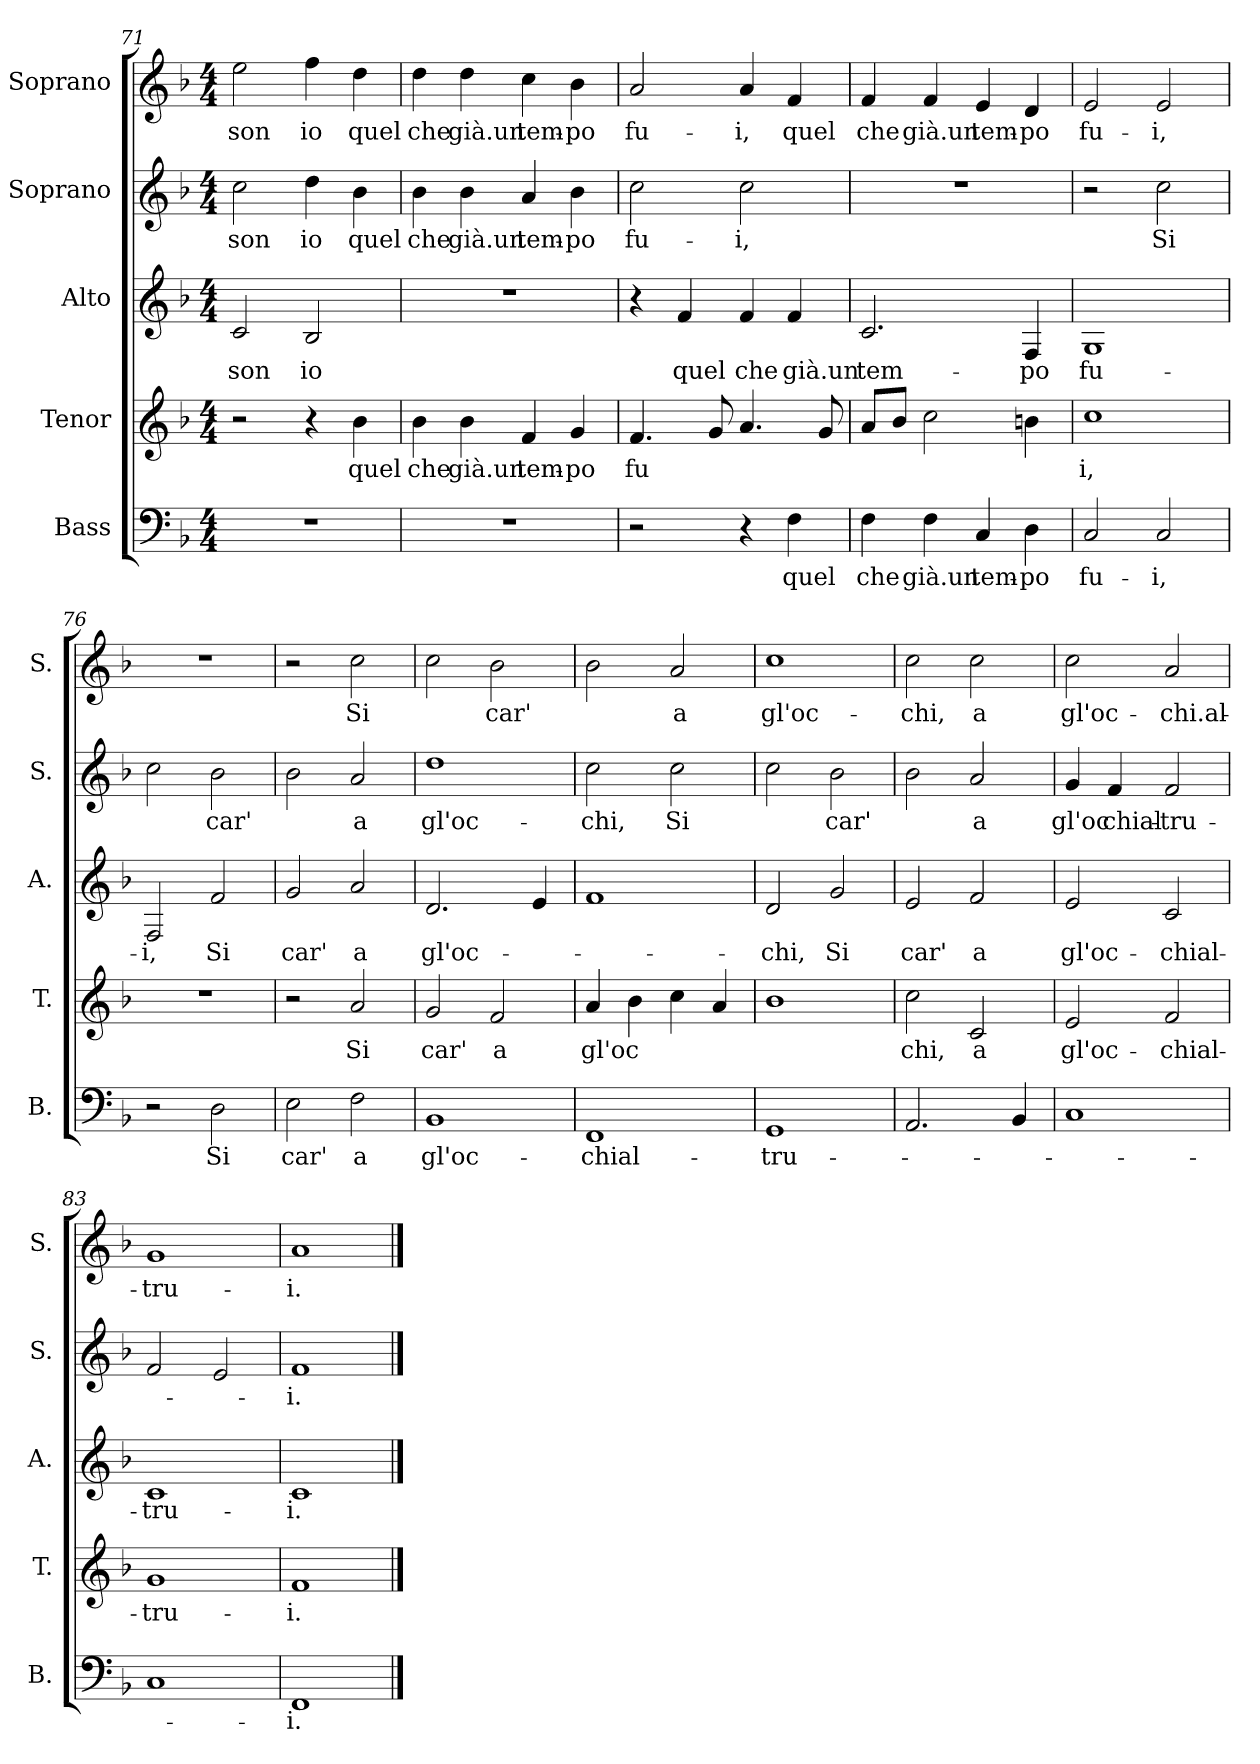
**kern	**text	**kern	**text	**kern	**text	**kern	**text	**kern	**text
*part5	*part5	*part4	*part4	*part3	*part3	*part2	*part2	*part1	*part1
*staff5	*staff5	*staff4	*staff4	*staff3	*staff3	*staff2	*staff2	*staff1	*staff1
*I"Bass	*	*I"Tenor	*	*I"Alto	*	*I"Soprano	*	*I"Soprano	*
*I'B.	*	*I'T.	*	*I'A.	*	*I'S.	*	*I'S.	*
*clefF4	*	*clefG2	*	*clefG2	*	*clefG2	*	*clefG2	*
*k[b-]	*	*k[b-]	*	*k[b-]	*	*k[b-]	*	*k[b-]	*
*M4/4	*	*M4/4	*	*M4/4	*	*M4/4	*	*M4/4	*
=71	=71	=71	=71	=71	=71	=71	=71	=71	=71
1r	.	2r	.	2c/	son	2cc\	son	2ee\	son
.	.	4r	.	2B-/	io	4dd\	io	4ff\	io
.	.	4b-\	quel	.	.	4b-\	quel	4dd\	quel
=72	=72	=72	=72	=72	=72	=72	=72	=72	=72
1r	.	4b-\	che	1r	.	4b-\	che	4dd\	che
.	.	4b-\	già.un	.	.	4b-\	già.un	4dd\	già.un
.	.	4f/	tem-	.	.	4a/	tem-	4cc\	tem-
.	.	4g/	-po	.	.	4b-\	-po	4b-\	-po
=73	=73	=73	=73	=73	=73	=73	=73	=73	=73
2r	.	4.f/	fu	4r	.	2cc\	fu-	2a/	fu-
.	.	.	.	4f/	quel	.	.	.	.
.	.	8g/	.	.	.	.	.	.	.
4r	.	4.a/	.	4f/	che	2cc\	-i,	4a/	-i,
4F\	quel	.	.	4f/	già.un	.	.	4f/	quel
.	.	8g/	.	.	.	.	.	.	.
=74	=74	=74	=74	=74	=74	=74	=74	=74	=74
4F\	che	8a/L	.	2.c/	tem-	1r	.	4f/	che
.	.	8b-/J	.	.	.	.	.	.	.
4F\	già.un	2cc\	.	.	.	.	.	4f/	già.un
4C/	tem-	.	.	.	.	.	.	4e/	tem-
4D\	-po	4bn\	.	4F/	-po	.	.	4d/	-po
=75	=75	=75	=75	=75	=75	=75	=75	=75	=75
2C/	fu-	1cc	i,	1G	fu-	2r	.	2e/	fu-
2C/	-i,	.	.	.	.	2cc\	Si	2e/	-i,
!!LO:LB:g=z
=76	=76	=76	=76	=76	=76	=76	=76	=76	=76
2r	.	1r	.	2F/	-i,	2cc\	.	1r	.
2D\	Si	.	.	2f/	Si	2b-\	car'	.	.
=77	=77	=77	=77	=77	=77	=77	=77	=77	=77
2E\	car'	2r	.	2g/	car'	2b-\	.	2r	.
2F\	a	2a/	Si	2a/	a	2a/	a	2cc\	Si
=78	=78	=78	=78	=78	=78	=78	=78	=78	=78
1BB-	gl'oc-	2g/	car'	2.d/	gl'oc-	1dd	gl'oc-	2cc\	.
.	.	2f/	a	.	.	.	.	2b-\	car'
.	.	.	.	4e/	.	.	.	.	.
=79	=79	=79	=79	=79	=79	=79	=79	=79	=79
1FF	-chial-	4a/	gl'oc	1f	.	2cc\	-chi,	2b-\	.
.	.	4b-\	.	.	.	.	.	.	.
.	.	4cc\	.	.	.	2cc\	Si	2a/	a
.	.	4a/	.	.	.	.	.	.	.
=80	=80	=80	=80	=80	=80	=80	=80	=80	=80
1GG	-tru-	1b-	.	2d/	-chi,	2cc\	.	1cc	gl'oc-
.	.	.	.	2g/	Si	2b-\	car'	.	.
=81	=81	=81	=81	=81	=81	=81	=81	=81	=81
2.AA/	.	2cc\	chi,	2e/	car'	2b-\	.	2cc\	-chi,
.	.	2c/	a	2f/	a	2a/	a	2cc\	a
4BB-/	.	.	.	.	.	.	.	.	.
=82	=82	=82	=82	=82	=82	=82	=82	=82	=82
1C	.	2e/	gl'oc-	2e/	gl'oc-	4g/	gl'oc	2cc\	gl'oc-
.	.	.	.	.	.	4f/	chial-	.	.
.	.	2f/	-chial-	2c/	-chial-	2f/	-tru-	2a/	-chi.al-
=83	=83	=83	=83	=83	=83	=83	=83	=83	=83
1C	.	1g	-tru-	1c	-tru-	2f/	.	1g	-tru-
.	.	.	.	.	.	2e/	.	.	.
=84	=84	=84	=84	=84	=84	=84	=84	=84	=84
1FF	-i.	1f	-i.	1c	-i.	1f	-i.	1a	-i.
==	==	==	==	==	==	==	==	==	==
*-	*-	*-	*-	*-	*-	*-	*-	*-	*-
